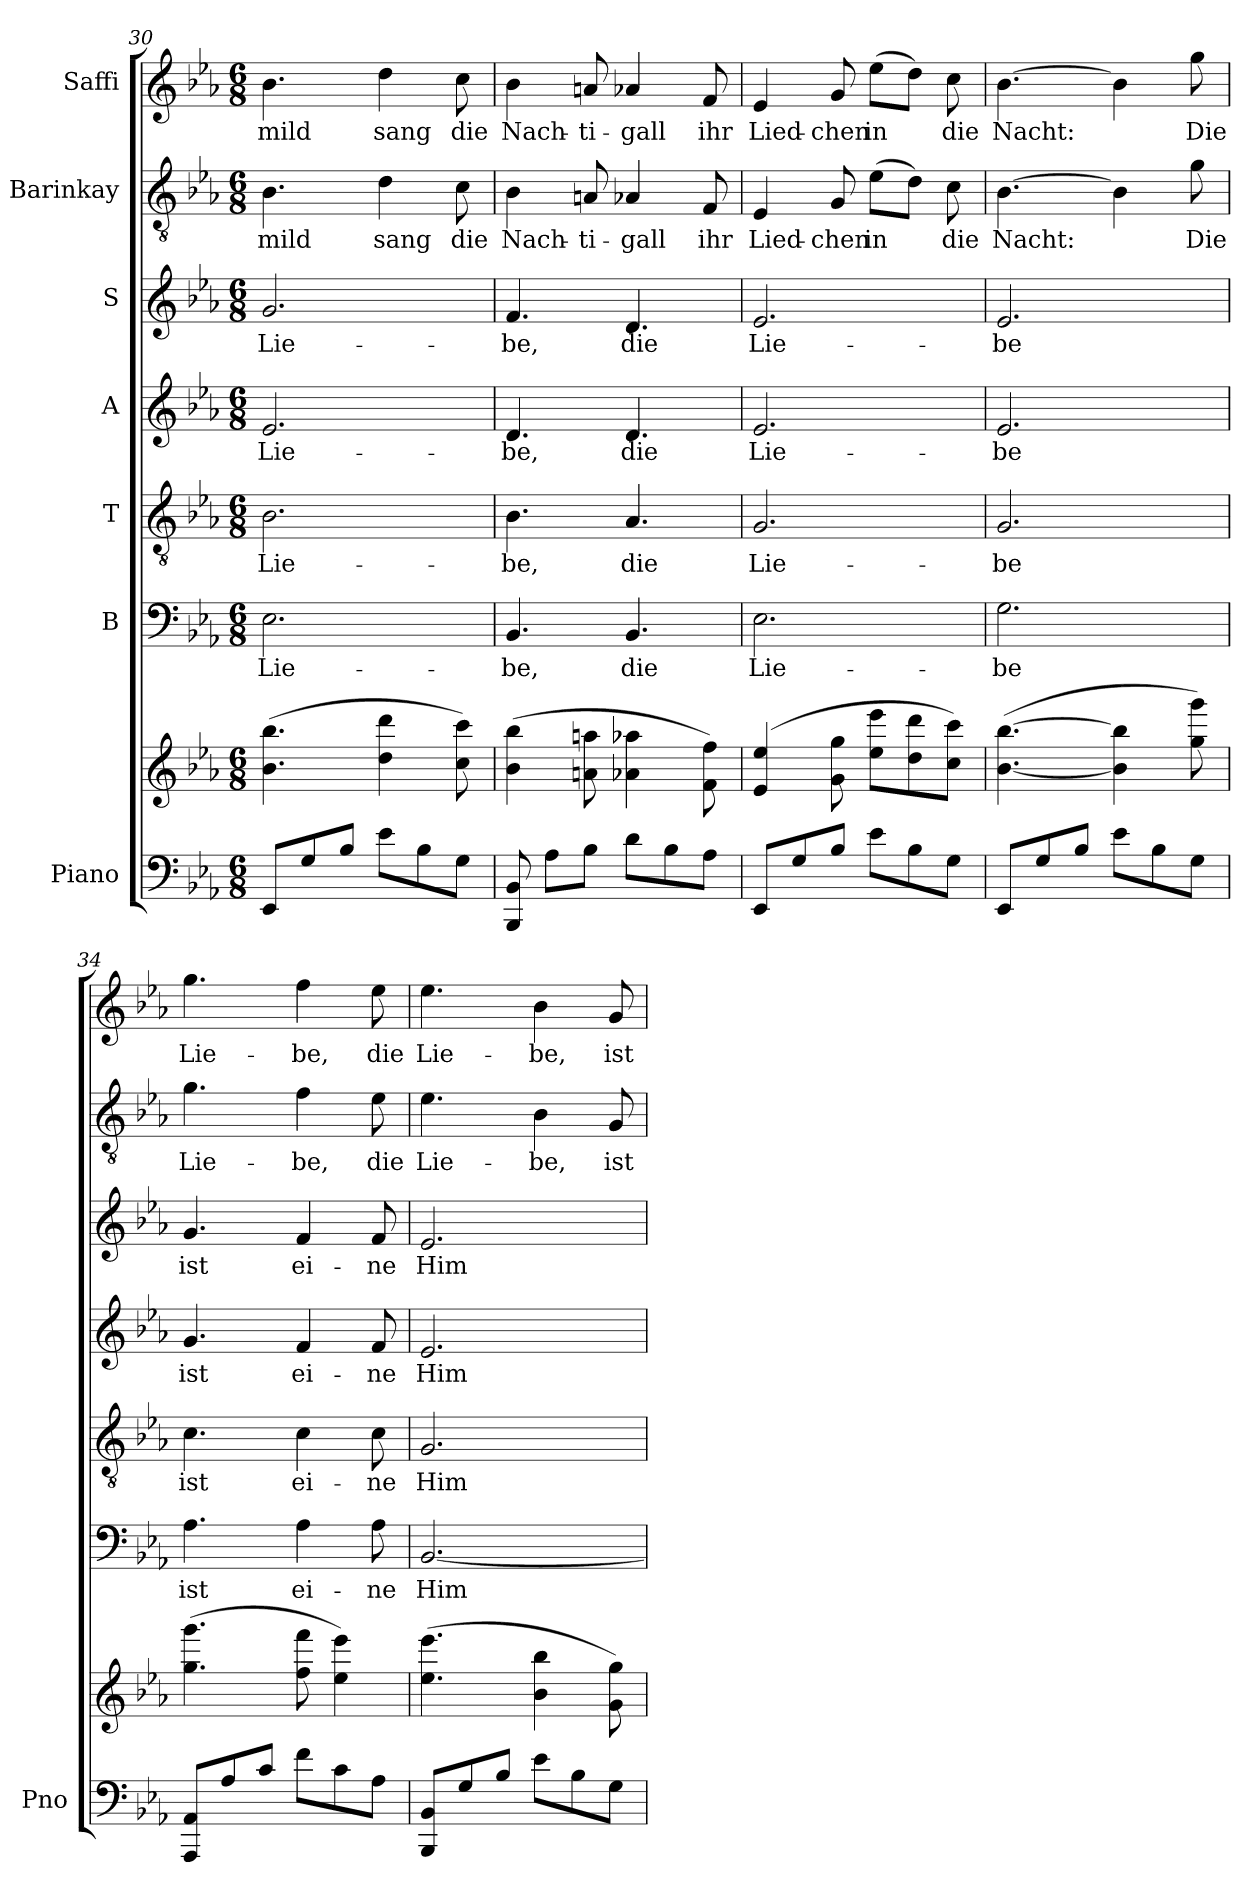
**kern	**kern	**kern	**text	**kern	**text	**kern	**text	**kern	**text	**kern	**text	**kern	**text
*part7	*part7	*part6	*part6	*part5	*part5	*part4	*part4	*part3	*part3	*part2	*part2	*part1	*part1
*staff8	*staff7	*staff6	*staff6	*staff5	*staff5	*staff4	*staff4	*staff3	*staff3	*staff2	*staff2	*staff1	*staff1
*I"Piano	*	*I"B	*	*I"T	*	*I"A	*	*I"S	*	*I"Barinkay	*	*I"Saffi	*
*I'Pno	*	*	*	*	*	*	*	*	*	*	*	*	*
*clefF4	*clefG2	*clefF4	*	*clefGv2	*	*clefG2	*	*clefG2	*	*clefGv2	*	*clefG2	*
*k[b-e-a-]	*k[b-e-a-]	*k[b-e-a-]	*	*k[b-e-a-]	*	*k[b-e-a-]	*	*k[b-e-a-]	*	*k[b-e-a-]	*	*k[b-e-a-]	*
*M6/8	*M6/8	*M6/8	*	*M6/8	*	*M6/8	*	*M6/8	*	*M6/8	*	*M6/8	*
=30	=30	=30	=30	=30	=30	=30	=30	=30	=30	=30	=30	=30	=30
!	!	!	!LO:LY:b	!	!LO:LY:b	!	!LO:LY:b	!	!LO:LY:b	!	!LO:LY:b	!	!LO:LY:b
8EE-/L	(>4.b-\ 4.bb-\	2.E-\	Lie-	2.B-\	Lie-	2.e-/	Lie-	2.g/	Lie-	4.B-\	mild	4.b-\	mild
8G/	.	.	.	.	.	.	.	.	.	.	.	.	.
8B-/J	.	.	.	.	.	.	.	.	.	.	.	.	.
!	!	!	!	!	!	!	!	!	!	!	!LO:LY:b	!	!LO:LY:b
8e-\L	4dd\ 4ddd\	.	.	.	.	.	.	.	.	4d\	sang	4dd\	sang
8B-\	.	.	.	.	.	.	.	.	.	.	.	.	.
!	!	!	!	!	!	!	!	!	!	!	!LO:LY:b	!	!LO:LY:b
8G\J	8cc\ 8ccc\)	.	.	.	.	.	.	.	.	8c\	die	8cc\	die
=31	=31	=31	=31	=31	=31	=31	=31	=31	=31	=31	=31	=31	=31
!	!	!	!LO:LY:b	!	!LO:LY:b	!	!LO:LY:b	!	!LO:LY:b	!	!LO:LY:b	!	!LO:LY:b
8BBB-/ 8BB-/	(>4b-\ 4bb-\	4.BB-/	-be,	4.B-\	-be,	4.d/	-be,	4.f/	-be,	4B-\	Nach-	4b-\	Nach-
8A-\L	.	.	.	.	.	.	.	.	.	.	.	.	.
!	!	!	!	!	!	!	!	!	!	!	!LO:LY:b	!	!LO:LY:b
8B-\J	8an\ 8aan\	.	.	.	.	.	.	.	.	8An/	-ti-	8an/	-ti-
!	!	!	!LO:LY:b	!	!LO:LY:b	!	!LO:LY:b	!	!LO:LY:b	!	!LO:LY:b	!	!LO:LY:b
8d\L	4a-X\ 4aa-X\	4.BB-/	die	4.A-/	die	4.d/	die	4.d/	die	4A-X/	-gall	4a-X/	-gall
8B-\	.	.	.	.	.	.	.	.	.	.	.	.	.
!	!	!	!	!	!	!	!	!	!	!	!LO:LY:b	!	!LO:LY:b
8A-\J	8f\ 8ff\)	.	.	.	.	.	.	.	.	8F/	ihr	8f/	ihr
=32	=32	=32	=32	=32	=32	=32	=32	=32	=32	=32	=32	=32	=32
!	!	!	!LO:LY:b	!	!LO:LY:b	!	!LO:LY:b	!	!LO:LY:b	!	!LO:LY:b	!	!LO:LY:b
8EE-/L	(>4e-/ 4ee-/	2.E-\	Lie-	2.G/	Lie-	2.e-/	Lie-	2.e-/	Lie-	4E-/	Lied-	4e-/	Lied-
8G/	.	.	.	.	.	.	.	.	.	.	.	.	.
!	!	!	!	!	!	!	!	!	!	!	!LO:LY:b	!	!LO:LY:b
8B-/J	8g\ 8gg\	.	.	.	.	.	.	.	.	8G/	-chen	8g/	-chen
!	!	!	!	!	!	!	!	!	!	!	!LO:LY:b	!	!LO:LY:b
8e-\L	8ee-\ 8eee-\L	.	.	.	.	.	.	.	.	(>8e-\L	in	(>8ee-\L	in
8B-\	8dd\ 8ddd\	.	.	.	.	.	.	.	.	8d\J)	.	8dd\J)	.
!	!	!	!	!	!	!	!	!	!	!	!LO:LY:b	!	!LO:LY:b
8G\J	8cc\ 8ccc\J)	.	.	.	.	.	.	.	.	8c\	die	8cc\	die
!!LO:PB:g=z
=33	=33	=33	=33	=33	=33	=33	=33	=33	=33	=33	=33	=33	=33
!	!	!	!LO:LY:b	!	!LO:LY:b	!	!LO:LY:b	!	!LO:LY:b	!	!LO:LY:b	!	!LO:LY:b
8EE-/L	(>[4.b-\ [4.bb-\	2.G\	-be	2.G/	-be	2.e-/	-be	2.e-/	-be	[4.B-\	Nacht:	[4.b-\	Nacht:
8G/	.	.	.	.	.	.	.	.	.	.	.	.	.
8B-/J	.	.	.	.	.	.	.	.	.	.	.	.	.
8e-\L	4b-\] 4bb-\]	.	.	.	.	.	.	.	.	4B-\]	.	4b-\]	.
8B-\	.	.	.	.	.	.	.	.	.	.	.	.	.
!	!	!	!	!	!	!	!	!	!	!	!LO:LY:b	!	!LO:LY:b
8G\J	8gg\ 8ggg\)	.	.	.	.	.	.	.	.	8g\	Die	8gg\	Die
=34	=34	=34	=34	=34	=34	=34	=34	=34	=34	=34	=34	=34	=34
!	!	!	!LO:LY:b	!	!LO:LY:b	!	!LO:LY:b	!	!LO:LY:b	!	!LO:LY:b	!	!LO:LY:b
8AAA-/ 8AA-/L	(>4.gg\ 4.ggg\	4.A-\	ist	4.c\	ist	4.g/	ist	4.g/	ist	4.g\	Lie-	4.gg\	Lie-
8A-/	.	.	.	.	.	.	.	.	.	.	.	.	.
8c/J	.	.	.	.	.	.	.	.	.	.	.	.	.
!	!	!	!LO:LY:b	!	!LO:LY:b	!	!LO:LY:b	!	!LO:LY:b	!	!LO:LY:b	!	!LO:LY:b
8f\L	8ff\ 8fff\	4A-\	ei-	4c\	ei-	4f/	ei-	4f/	ei-	4f\	-be,	4ff\	-be,
8c\	4ee-\ 4eee-\)	.	.	.	.	.	.	.	.	.	.	.	.
!	!	!	!LO:LY:b	!	!LO:LY:b	!	!LO:LY:b	!	!LO:LY:b	!	!LO:LY:b	!	!LO:LY:b
8A-\J	.	8A-\	-ne	8c\	-ne	8f/	-ne	8f/	-ne	8e-\	die	8ee-\	die
=35	=35	=35	=35	=35	=35	=35	=35	=35	=35	=35	=35	=35	=35
!	!	!	!LO:LY:b	!	!LO:LY:b	!	!LO:LY:b	!	!LO:LY:b	!	!LO:LY:b	!	!LO:LY:b
8BBB-/ 8BB-/L	(>4.ee-\ 4.eee-\	[2.BB-/	Him-	2.G/	Him-	2.e-/	Him-	2.e-/	Him-	4.e-\	Lie-	4.ee-\	Lie-
8G/	.	.	.	.	.	.	.	.	.	.	.	.	.
8B-/J	.	.	.	.	.	.	.	.	.	.	.	.	.
!	!	!	!	!	!	!	!	!	!	!	!LO:LY:b	!	!LO:LY:b
8e-\L	4b-\ 4bb-\	.	.	.	.	.	.	.	.	4B-\	-be,	4b-\	-be,
8B-\	.	.	.	.	.	.	.	.	.	.	.	.	.
!	!	!	!	!	!	!	!	!	!	!	!LO:LY:b	!	!LO:LY:b
8G\J	8g\ 8gg\)	.	.	.	.	.	.	.	.	8G/	ist	8g/	ist
=	=	=	=	=	=	=	=	=	=	=	=	=	=
*-	*-	*-	*-	*-	*-	*-	*-	*-	*-	*-	*-	*-	*-
